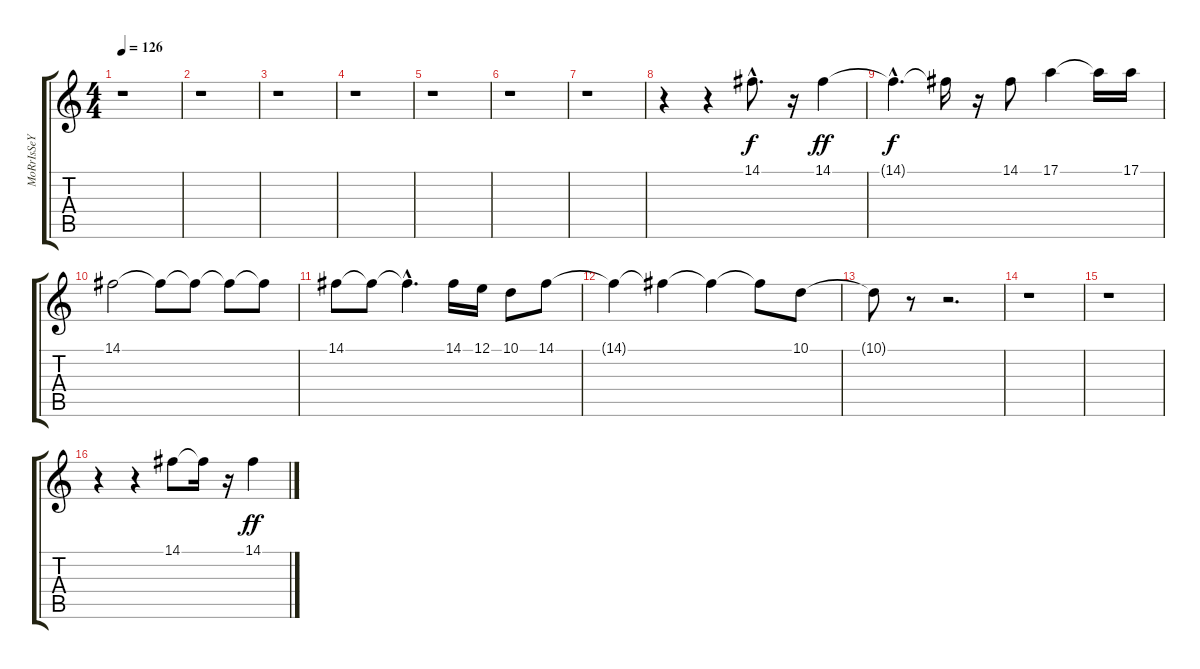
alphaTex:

\track ("MoRrIsSeY" "MoRrIsSeY") {instrument flute}
\staff {score tabs}
\tuning (E4 B3 G3 D3 A2 E2) {hide}
\ts (4 4)
\tempo 126
\clef g2
\ks c
r.1{dy f} |
r.1 |
r.1 |
r.1 |
r.1 |
r.1 |
r.1 |
r.4 r.4 14.1{hac}.8{d volume 12} r.16 14.1.4{dy ff volume 11} |
14.1{hac t}.4{d dy f} 14.1{t}.16 r.16 14.1.8{volume 11} 17.1.4{volume 9} 17.1{t}.16 17.1.16{volume 13} |
14.1.2{volume 11} 14.1{t}.8{volume 7} 14.1{t}.8 14.1{t}.8 14.1{t}.8{volume 11} |
14.1.8{volume 13} 14.1{t}.8 14.1{hac t}.4{d} 14.1.16{volume 14} 12.1.16{volume 6} 10.1.8{volume 12} 14.1.8{volume 13} |
14.1{t}.4{volume 13} 14.1{t}.4{volume 6} 14.1{t}.4 14.1{t}.8{volume 13} 10.1.8{volume 0} |
10.1{t}.8 r.8 r.2{d} |
r.1 |
r.1 |
r.4 r.4 14.1.8{volume 12} 14.1{t}.16 r.16 14.1.4{dy ff volume 10}
